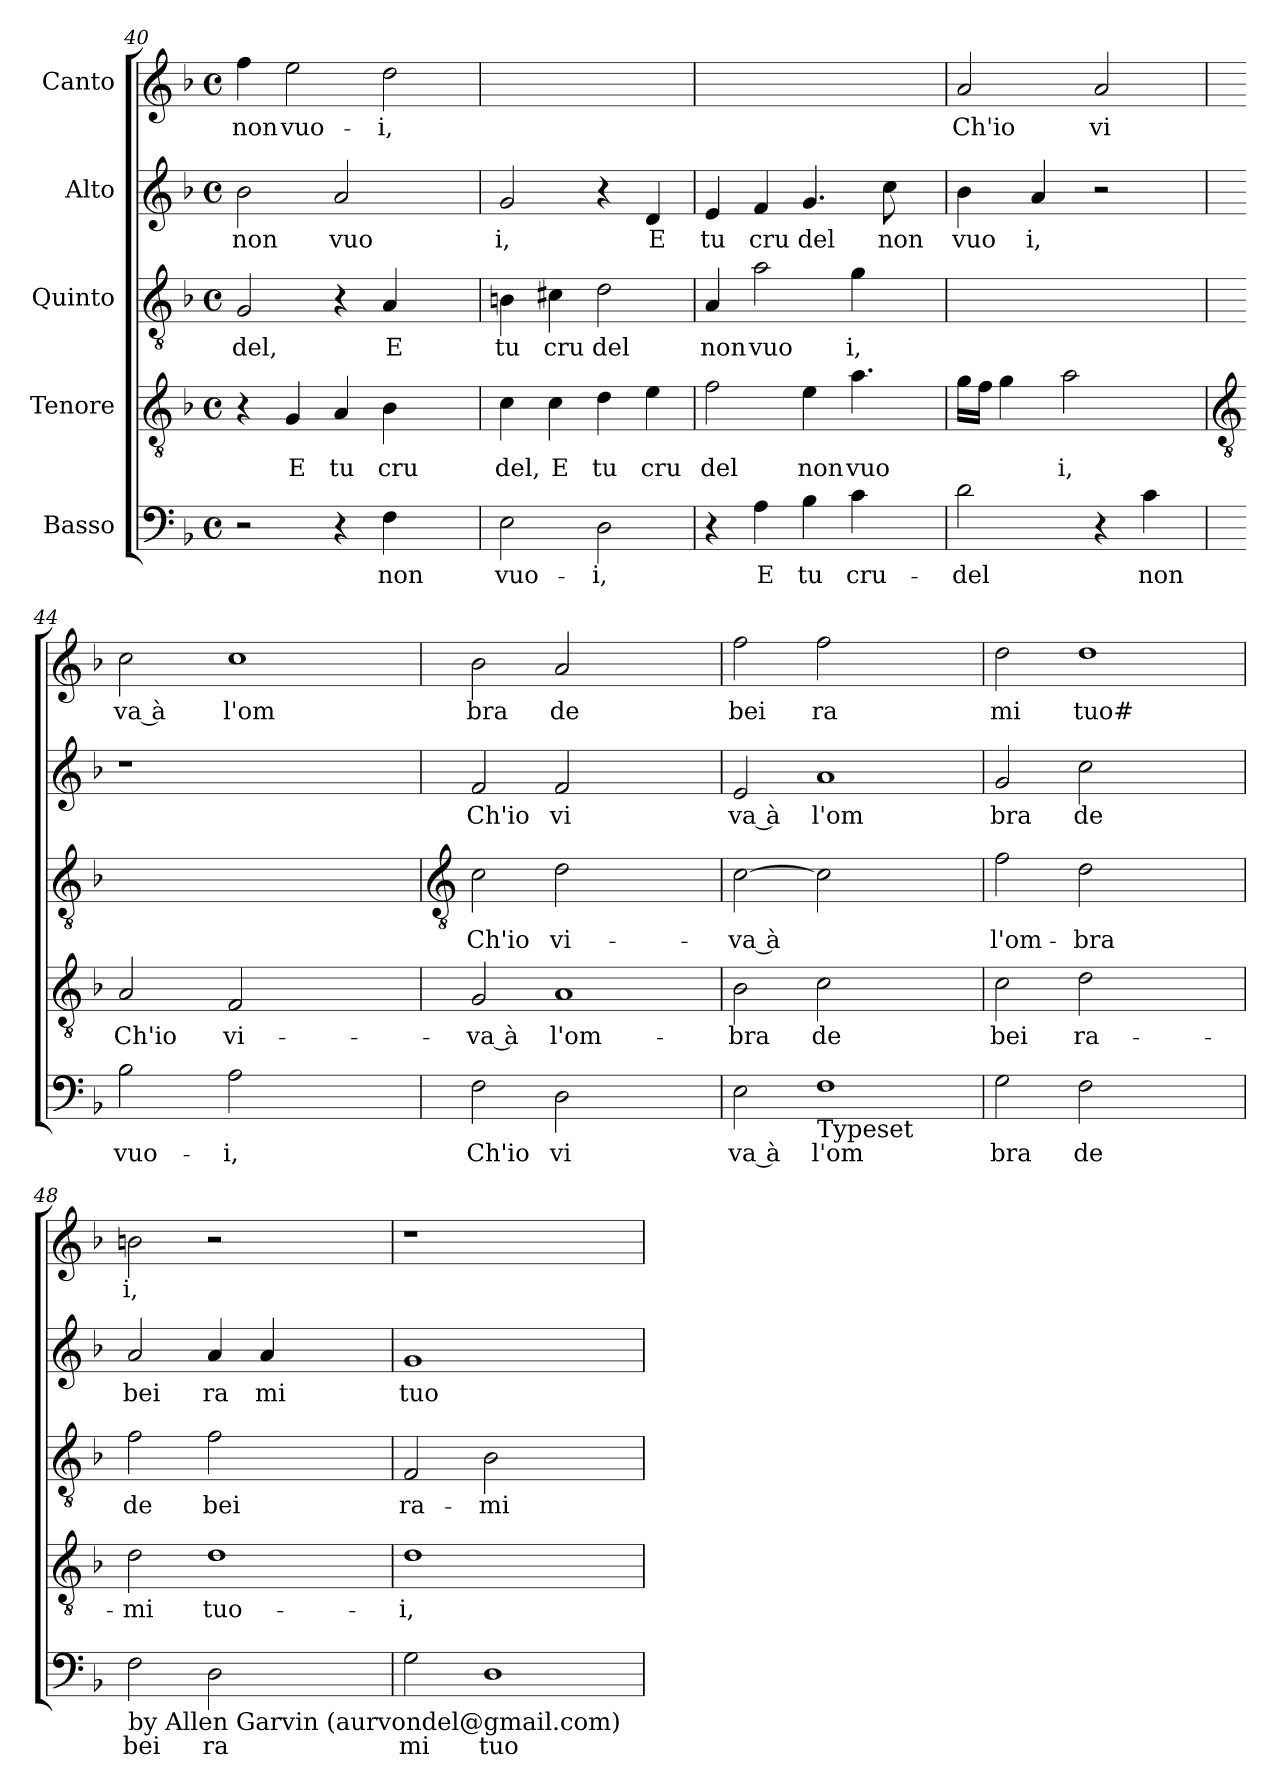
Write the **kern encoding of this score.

**kern	**text	**kern	**text	**kern	**text	**kern	**text	**kern	**text
*part5	*part5	*part4	*part4	*part3	*part3	*part2	*part2	*part1	*part1
*staff5	*staff5	*staff4	*staff4	*staff3	*staff3	*staff2	*staff2	*staff1	*staff1
*I"Basso	*	*I"Tenore	*	*I"Quinto	*	*I"Alto	*	*I"Canto	*
*clefF4	*	*clefGv2	*	*clefGv2	*	*clefG2	*	*clefG2	*
*k[b-]	*	*k[b-]	*	*k[b-]	*	*k[b-]	*	*k[b-]	*
*F:	*	*F:	*	*F:	*	*F:	*	*F:	*
*M4/4	*	*M4/4	*	*M4/4	*	*M4/4	*	*M4/4	*
*met(c)	*	*met(c)	*	*met(c)	*	*met(c)	*	*met(c)	*
=40	=40	=40	=40	=40	=40	=40	=40	=40	=40
!	!	!	!	!	!LO:LY:b	!	!LO:LY:b	!	!LO:LY:b
2r	.	4r	.	2G/	del,	2b-\	non	4ff\	non
!	!	!	!LO:LY:b	!	!	!	!	!	!LO:LY:b
.	.	4G/	E	.	.	.	.	2ee\	vuo-
!	!	!	!LO:LY:b	!	!	!	!LO:LY:b	!	!
4r	.	4A/	tu	4r	.	2a/	vuo	.	.
!	!LO:LY:b	!	!LO:LY:b	!	!LO:LY:b	!	!	!	!LO:LY:b
4F\	non	4B-\	cru	4A/	E	.	.	2dd\	-i,
4ryy	.	4ryy	.	4ryy	.	4ryy	.	.	.
=41	=41	=41	=41	=41	=41	=41	=41	=41	=41
!	!LO:LY:b	!	!LO:LY:b	!	!LO:LY:b	!	!LO:LY:b	!	!
2E\	vuo-	4c\	del,	4Bn\	tu	2g/	i,	4ryy	.
!	!	!	!LO:LY:b	!	!LO:LY:b	!	!	!	!
.	.	4c\	E	4c#X\	cru	.	.	4ryy	.
!	!LO:LY:b	!	!LO:LY:b	!	!LO:LY:b	!	!	!	!
2D\	-i,	4d\	tu	2d\	del	4r	.	4ryy	.
!	!	!	!LO:LY:b	!	!	!	!LO:LY:b	!	!
.	.	4e\	cru	.	.	4d/	E	4ryy	.
=42	=42	=42	=42	=42	=42	=42	=42	=42	=42
!	!	!	!LO:LY:b	!	!LO:LY:b	!	!LO:LY:b	!	!
4r	.	2f\	del	4A/	non	4e/	tu	4ryy	.
!	!LO:LY:b	!	!	!	!LO:LY:b	!	!LO:LY:b	!	!
4A\	E	.	.	2a\	vuo	4f/	cru	4ryy	.
!	!LO:LY:b	!	!LO:LY:b	!	!	!	!LO:LY:b	!	!
4B-\	tu	4e\	non	.	.	4.g/	del	4ryy	.
!	!LO:LY:b	!	!LO:LY:b	!	!LO:LY:b	!	!	!	!
4c\	cru-	4.a\	vuo	4g\	i,	.	.	4ryy	.
!	!	!	!	!	!	!	!LO:LY:b	!	!
.	.	.	.	.	.	8cc\	non	.	.
8ryy	.	.	.	8ryy	.	8ryy	.	8ryy	.
!!LO:LB:g=z
=43	=43	=43	=43	=43	=43	=43	=43	=43	=43
!	!LO:LY:b	!	!	!	!	!	!LO:LY:b	!	!LO:LY:b
2d\	-del	16g\LL	.	4ryy	.	4b-\	vuo	2a/	Ch'io
.	.	16f\JJ	.	.	.	.	.	.	.
.	.	4g\	.	.	.	.	.	.	.
!	!	!	!	!	!	!	!LO:LY:b	!	!
.	.	.	.	4ryy	.	4a/	i,	.	.
!	!	!	!LO:LY:b	!	!	!	!	!	!
.	.	2a\	i,	.	.	.	.	.	.
!	!	!	!	!	!	!	!	!	!LO:LY:b
4r	.	.	.	4ryy	.	2r	.	2a/	vi
!	!LO:LY:b	!	!	!	!	!	!	!	!
4c\	non	.	.	4ryy	.	.	.	.	.
.	.	8ryy	.	.	.	.	.	.	.
!!LO:LB:g=z
=44	=44	=44	=44	=44	=44	=44	=44	=44	=44
*	*	*clefGv2	*	*	*	*	*	*	*
!	!LO:LY:b	!	!LO:LY:b	!	!	!	!	!	!LO:LY:b
2B-\	vuo-	2A/	Ch'io	4ryy	.	1r	.	2cc\	va à
.	.	.	.	4ryy	.	.	.	.	.
!	!LO:LY:b	!	!LO:LY:b	!	!	!	!	!	!LO:LY:b
2A\	-i,	2F/	vi-	4ryy	.	.	.	1cc	l'om
.	.	.	.	4ryy	.	.	.	.	.
2ryy	.	2ryy	.	2ryy	.	2ryy	.	.	.
!!LO:LB:g=z
=45	=45	=45	=45	=45	=45	=45	=45	=45	=45
*	*	*	*	*clefGv2	*	*	*	*	*
!	!LO:LY:b	!	!LO:LY:b	!	!LO:LY:b	!	!LO:LY:b	!	!LO:LY:b
2F\	Ch'io	2G/	-va à	2c\	Ch'io	2f/	Ch'io	2b-\	bra
!	!LO:LY:b	!	!LO:LY:b	!	!LO:LY:b	!	!LO:LY:b	!	!LO:LY:b
2D\	vi	1A	l'om-	2d\	vi-	2f/	vi	2a/	de
2ryy	.	.	.	2ryy	.	2ryy	.	2ryy	.
=46	=46	=46	=46	=46	=46	=46	=46	=46	=46
!	!LO:LY:b	!	!LO:LY:b	!	!LO:LY:b	!	!LO:LY:b	!	!LO:LY:b
2E\	va à	2B-\	-bra	[2c\	-va à	2e/	va à	2ff\	bei
!LO:TX:b:t=Typeset	!	!	!	!	!	!	!	!	!
!	!LO:LY:b	!	!LO:LY:b	!	!	!	!LO:LY:b	!	!LO:LY:b
1F	l'om	2c\	de	2c\]	.	1a	l'om	2ff\	ra
.	.	2ryy	.	2ryy	.	.	.	2ryy	.
=47	=47	=47	=47	=47	=47	=47	=47	=47	=47
!	!LO:LY:b	!	!LO:LY:b	!	!LO:LY:b	!	!LO:LY:b	!	!LO:LY:b
2G\	bra	2c\	bei	2f\	l'om-	2g/	bra	2dd\	mi
!	!LO:LY:b	!	!LO:LY:b	!	!LO:LY:b	!	!LO:LY:b	!	!LO:LY:b
2F\	de	2d\	ra-	2d\	-bra	2cc\	de	1dd	tuo#
2ryy	.	2ryy	.	2ryy	.	2ryy	.	.	.
=48	=48	=48	=48	=48	=48	=48	=48	=48	=48
!LO:TX:b:t=by Allen Garvin (aurvondel@gmail.com)	!	!	!	!	!	!	!	!	!
!	!LO:LY:b	!	!LO:LY:b	!	!LO:LY:b	!	!LO:LY:b	!	!LO:LY:b
2F\	bei	2d\	-mi	2f\	de	2a/	bei	2bn\	i,
!	!LO:LY:b	!	!LO:LY:b	!	!LO:LY:b	!	!LO:LY:b	!	!
2D\	ra	1d	tuo-	2f\	bei	4a/	ra	2r	.
!	!	!	!	!	!	!	!LO:LY:b	!	!
.	.	.	.	.	.	4a/	mi	.	.
2ryy	.	.	.	2ryy	.	2ryy	.	2ryy	.
=49	=49	=49	=49	=49	=49	=49	=49	=49	=49
!	!LO:LY:b	!	!LO:LY:b	!	!LO:LY:b	!	!LO:LY:b	!	!
2G\	mi	1d	-i,	2F/	ra-	1g	tuo	1r	.
!	!LO:LY:b	!	!	!	!LO:LY:b	!	!	!	!
1D	tuo	.	.	2B-\	-mi	.	.	.	.
.	.	2ryy	.	2ryy	.	2ryy	.	2ryy	.
=	=	=	=	=	=	=	=	=	=
*-	*-	*-	*-	*-	*-	*-	*-	*-	*-
